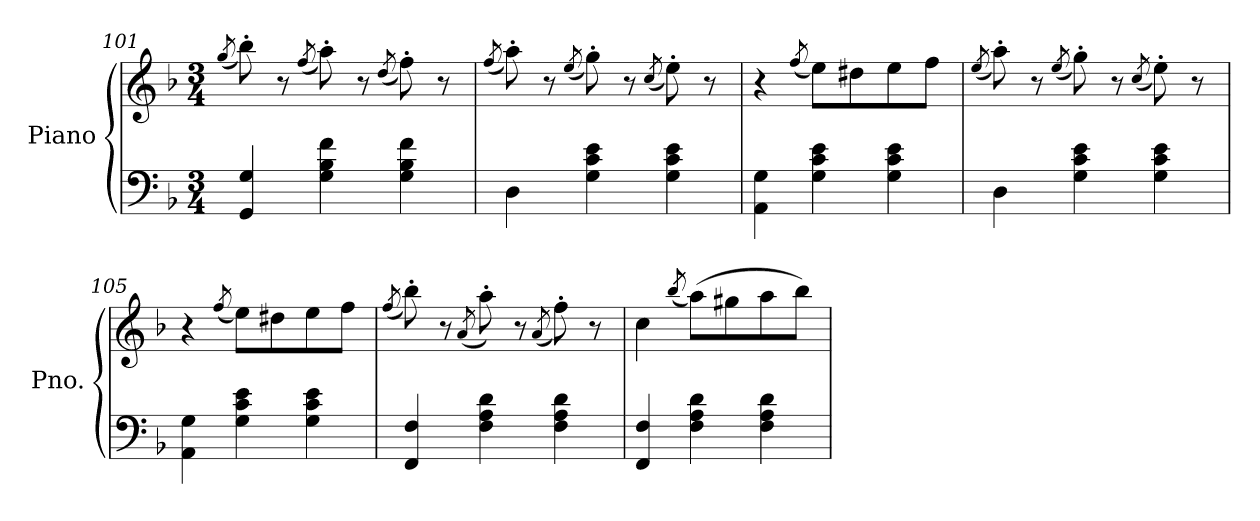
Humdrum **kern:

**kern	**kern
*part1	*part1
*staff2	*staff1
*I"Piano	*
*I'Pno.	*
!!LO:PB:g=z
*clefF4	*clefG2
*k[b-]	*k[b-]
*M3/4	*M3/4
=101	=101
.	(>8qgg/
4GG/ 4G/	8bb-'\)
.	8r
.	(>8qff/
4G\ 4B-\ 4f\	8aa'\)
.	8r
.	(>8qdd/
4G\ 4B-\ 4f\	8ff'\)
.	8r
=102	=102
.	(>8qff/
4D\	8aa'\)
.	8r
.	(>8qee/
4G\ 4c\ 4e\	8gg'\)
.	8r
.	(>8qcc/
4G\ 4c\ 4e\	8ee'\)
.	8r
=103	=103
4AA\ 4G\	4r
.	(<8qff/
4G\ 4c\ 4e\	8ee\L)
.	8dd#X\
4G\ 4c\ 4e\	8ee\
.	8ff\J
=104	=104
.	(>8qee/
4D\	8aa'\)
.	8r
.	(>8qee/
4G\ 4c\ 4e\	8gg'\)
.	8r
.	(>8qcc/
4G\ 4c\ 4e\	8ee'\)
.	8r
=105	=105
4AA\ 4G\	4r
.	(<8qff/
4G\ 4c\ 4e\	8ee\L)
.	8dd#X\
4G\ 4c\ 4e\	8ee\
.	8ff\J
=106	=106
.	(>8qff/
4FF/ 4F/	8bb-'\)
.	8r
.	(>8qa/
4F\ 4A\ 4d\	8aa'\)
.	8r
.	(>8qa/
4F\ 4A\ 4d\	8ff'\)
.	8r
!!LO:LB:g=z
=107	=107
4FF/ 4F/	4cc\
.	(<8qbb-/
4F\ 4A\ 4d\	(>8aa\L)
.	8gg#X\
4F\ 4A\ 4d\	8aa\
.	8bb-\J)
=	=
*-	*-
